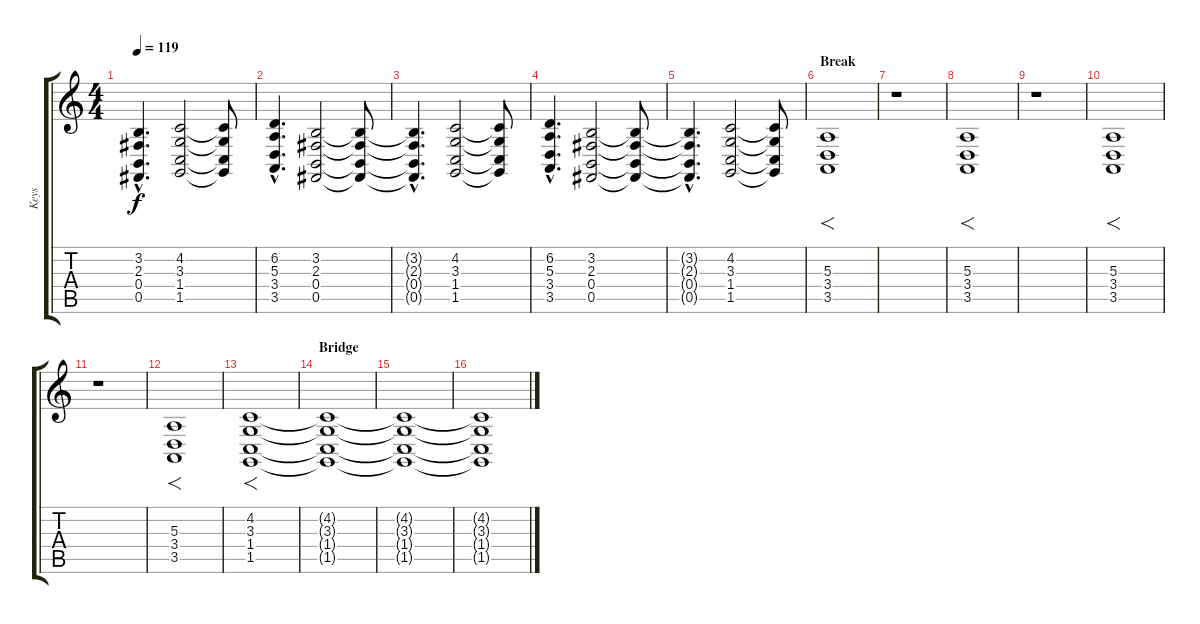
\track ("Keys" "Keys") {instrument stringensemble1}
\staff {score tabs}
\tuning (Db4 Ab3 E3 B2 Gb2 B1) {hide}
\ts (4 4)
\tempo 119
\clef g2
\ks c
(3.2{hac t} 2.3{hac t} 0.4{hac t} 0.5{hac t}).4{d dy f} (4.2 3.3 1.4 1.5).2 (4.2{t} 3.3{t} 1.4{t} 1.5{t}).8 |
(6.2{hac} 5.3{hac} 3.4{hac} 3.5{hac}).4{d} (3.2 2.3 0.4 0.5).2 (3.2{t} 2.3{t} 0.4{t} 0.5{t}).8 |
(3.2{hac t} 2.3{hac t} 0.4{hac t} 0.5{hac t}).4{d} (4.2 3.3 1.4 1.5).2 (4.2{t} 3.3{t} 1.4{t} 1.5{t}).8 |
(6.2{hac} 5.3{hac} 3.4{hac} 3.5{hac}).4{d} (3.2 2.3 0.4 0.5).2 (3.2{t} 2.3{t} 0.4{t} 0.5{t}).8 |
(3.2{hac t} 2.3{hac t} 0.4{hac t} 0.5{hac t}).4{d} (4.2 3.3 1.4 1.5).2 (4.2{t} 3.3{t} 1.4{t} 1.5{t}).8 |
\section ("" "Break")
(5.3 3.4 3.5).1{f} |
r.1 |
(5.3 3.4 3.5).1{f} |
r.1 |
(5.3 3.4 3.5).1{f} |
r.1 |
(5.3 3.4 3.5).1{f} |
(4.2 3.3 1.4 1.5).1{f} |
\section ("" "Bridge")
(4.2{t} 3.3{t} 1.4{t} 1.5{t}).1 |
(4.2{t} 3.3{t} 1.4{t} 1.5{t}).1 |
(4.2{t} 3.3{t} 1.4{t} 1.5{t}).1
